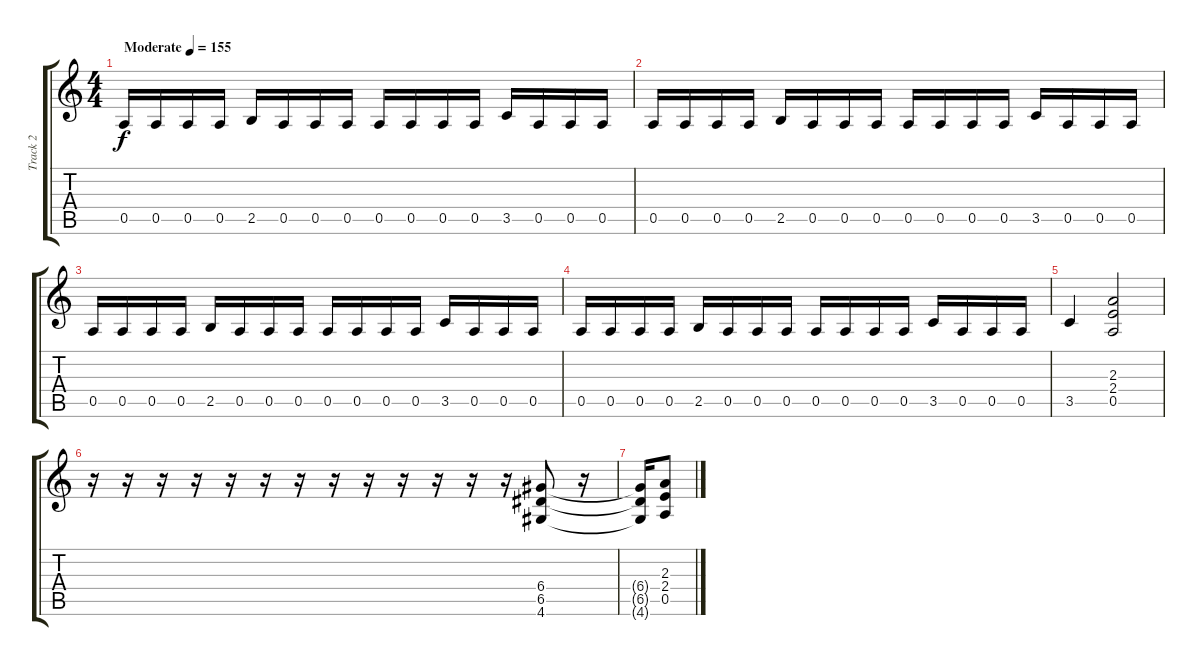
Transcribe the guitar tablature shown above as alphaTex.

\track ("Track 2" "Track 2") {instrument distortionguitar}
\staff {score tabs}
\tuning (E4 B3 G3 D3 A2 E2) {hide}
\ts (4 4)
\tempo (155 "Moderate")
\clef g2
\ks c
0.5.16{dy f instrument distortionguitar} 0.5.16 0.5.16 0.5.16 2.5.16 0.5.16 0.5.16 0.5.16 0.5.16 0.5.16 0.5.16 0.5.16 3.5.16 0.5.16 0.5.16 0.5.16 |
0.5.16 0.5.16 0.5.16 0.5.16 2.5.16 0.5.16 0.5.16 0.5.16 0.5.16 0.5.16 0.5.16 0.5.16 3.5.16 0.5.16 0.5.16 0.5.16 |
0.5.16 0.5.16 0.5.16 0.5.16 2.5.16 0.5.16 0.5.16 0.5.16 0.5.16 0.5.16 0.5.16 0.5.16 3.5.16 0.5.16 0.5.16 0.5.16 |
0.5.16 0.5.16 0.5.16 0.5.16 2.5.16 0.5.16 0.5.16 0.5.16 0.5.16 0.5.16 0.5.16 0.5.16 3.5.16 0.5.16 0.5.16 0.5.16 |
3.5.4 (2.3 2.4 0.5).2 |
r.16 r.16 r.16 r.16 r.16 r.16 r.16 r.16 r.16 r.16 r.16 r.16 r.16 (6.4 6.5 4.6).8 r.16 |
(6.4{t} 6.5{t} 4.6{t}).16 (2.3 2.4 0.5).8
